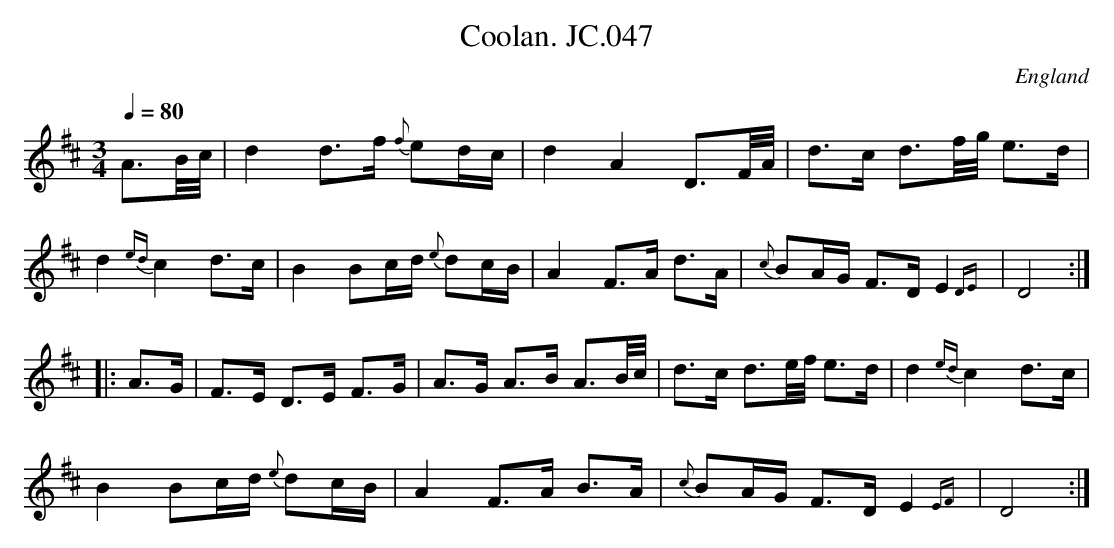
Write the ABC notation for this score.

X:1
T:Coolan. JC.047
L:1/16
M:3/4
O:England
Q:1/4=80
K:D
A3B/c/|\
d4 d3f{f} e2dc|d4A4 D3F/A/|d3c d3f/g/ e3d|!
d4{ed}c4 d3c|B4 B2cd {e}d2cB|\
A4F3A d3A|{c}B2AG F3DE4{DE}|D8:|!
|:A3G|F3E D3E F3G|\
A3G A3B  A3B/c/|d3c d3e/f/ e3d|d4{ed}c4 d3c|!
B4B2cd {e}d2cB|\
A4F3A B3A|{c}B2AG F3DE4{EF}|D8:|
